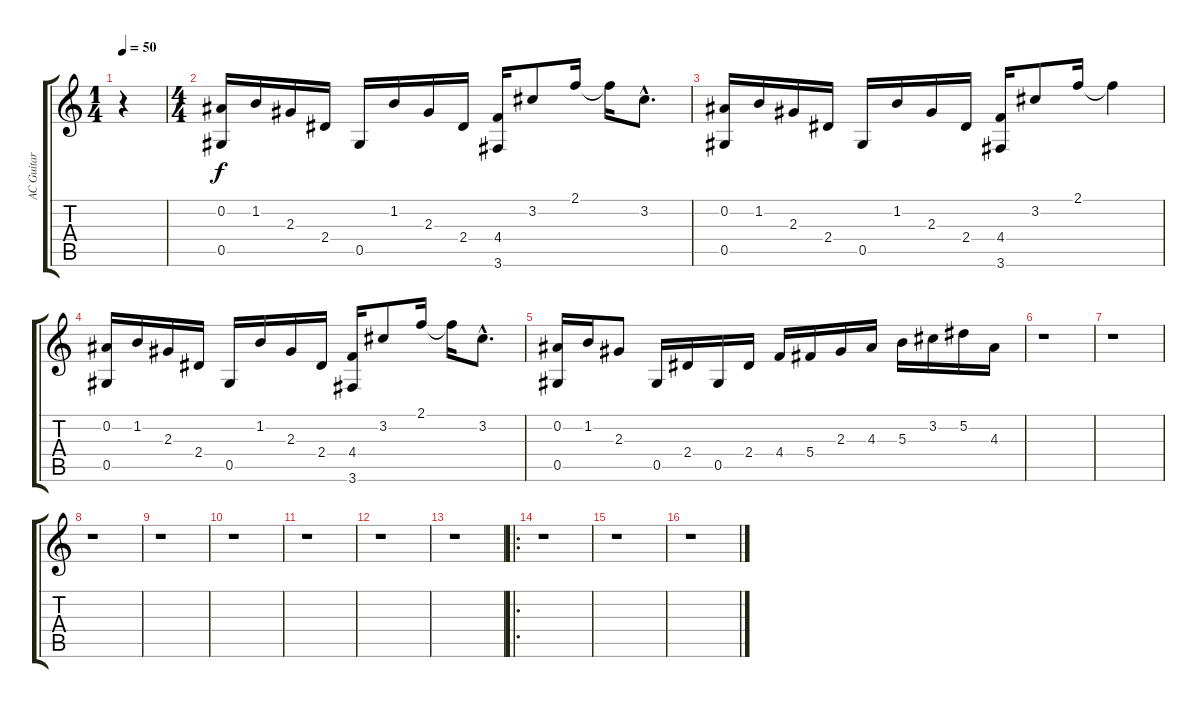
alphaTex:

\track ("AC Guitar 2" "AC Guitar ") {instrument acousticguitarnylon}
\staff {score tabs}
\tuning (Eb4 Bb3 Gb3 Db3 Ab2 Eb2) {hide}
\ts (1 4)
\tempo 50
\clef g2
\ks c
r.4{dy f instrument acousticguitarnylon} |
\ts (4 4)
(0.2 0.5).16 1.2.16 2.3.16 2.4.16 0.5.16 1.2.16 2.3.16 2.4.16 (4.4 3.6).16 3.2.8 2.1.16 2.1{t}.16 3.2{hac}.8{d} |
(0.2 0.5).16 1.2.16 2.3.16 2.4.16 0.5.16 1.2.16 2.3.16 2.4.16 (4.4 3.6).16 3.2.8 2.1.16 2.1{t}.4 |
(0.2 0.5).16 1.2.16 2.3.16 2.4.16 0.5.16 1.2.16 2.3.16 2.4.16 (4.4 3.6).16 3.2.8 2.1.16 2.1{t}.16 3.2{hac}.8{d} |
(0.2 0.5).16 1.2.16 2.3.8 0.5.16 2.4.16 0.5.16 2.4.16 4.4.16 5.4.16 2.3.16 4.3.16 5.3.16 3.2.16 5.2.16 4.3.16 |
r.1 |
r.1 |
r.1 |
r.1 |
r.1 |
r.1 |
r.1 |
r.1 |
\ro
r.1 |
r.1 |
r.1
